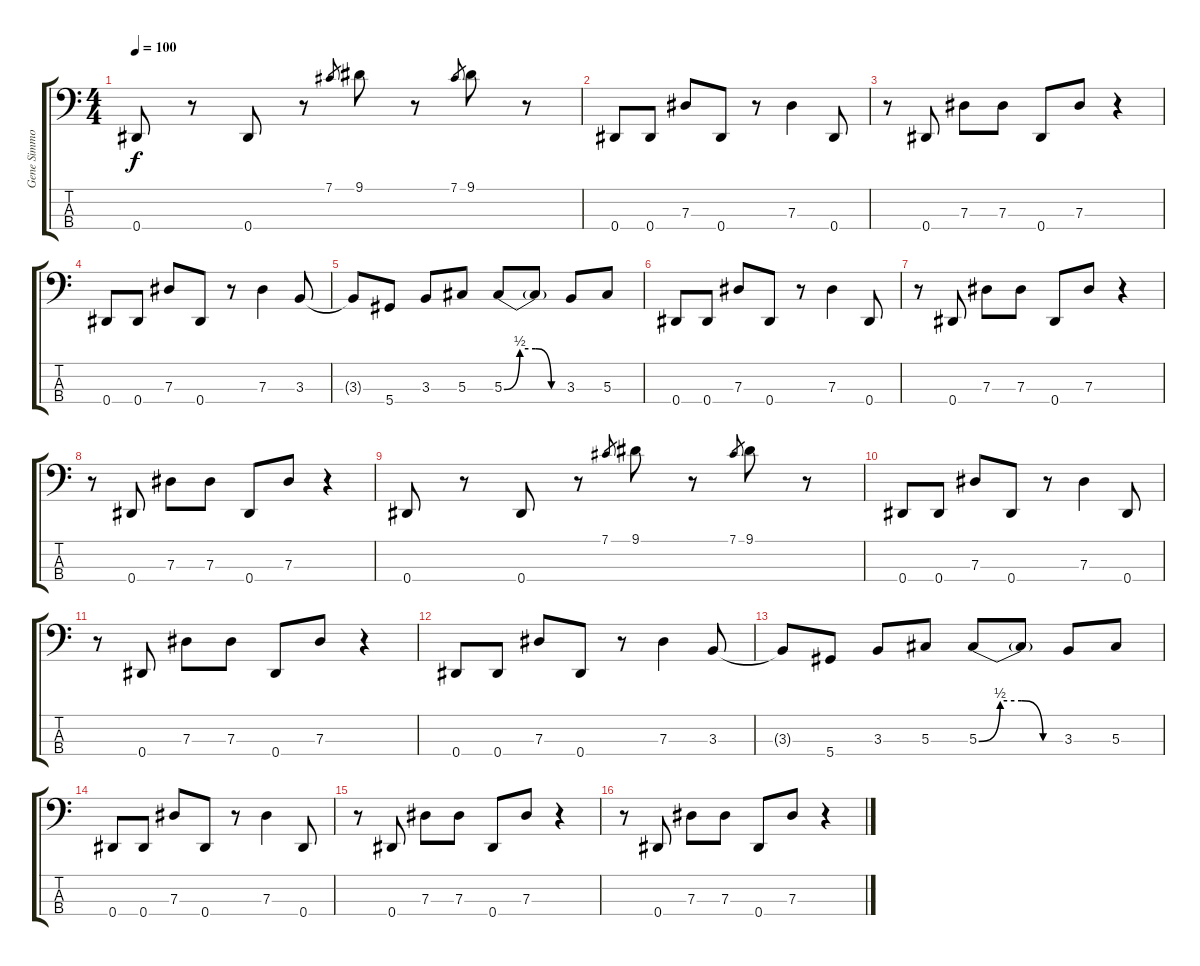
\track ("Gene Simmons" "Gene Simmo") {instrument electricbasspick}
\staff {score tabs}
\tuning (Gb2 Db2 Ab1 Eb1) {hide}
\ts (4 4)
\tempo 100
\clef f4
\ks c
0.4.8{dy f} r.8 0.4.8 r.8 7.1.8{gr} 9.1.8 r.8 7.1.8{gr} 9.1.8 r.8 |
0.4.8 0.4.8 7.3.8 0.4.8 r.8 7.3.4 0.4.8 |
r.8 0.4.8 7.3.8 7.3.8 0.4.8 7.3.8 r.4 |
0.4.8 0.4.8 7.3.8 0.4.8 r.8 7.3.4 3.3.8 |
3.3{t}.8 5.4.8 3.3.8 5.3.8 5.3{be (custom 0 0 15 2 30 2 45 0 60 0)}.8 5.3{t}.8 3.3.8 5.3.8 |
0.4.8 0.4.8 7.3.8 0.4.8 r.8 7.3.4 0.4.8 |
r.8 0.4.8 7.3.8 7.3.8 0.4.8 7.3.8 r.4 |
r.8 0.4.8 7.3.8 7.3.8 0.4.8 7.3.8 r.4 |
0.4.8 r.8 0.4.8 r.8 7.1.8{gr} 9.1.8 r.8 7.1.8{gr} 9.1.8 r.8 |
0.4.8 0.4.8 7.3.8 0.4.8 r.8 7.3.4 0.4.8 |
r.8 0.4.8 7.3.8 7.3.8 0.4.8 7.3.8 r.4 |
0.4.8 0.4.8 7.3.8 0.4.8 r.8 7.3.4 3.3.8 |
3.3{t}.8 5.4.8 3.3.8 5.3.8 5.3{be (custom 0 0 15 2 30 2 45 0 60 0)}.8 5.3{t}.8 3.3.8 5.3.8 |
0.4.8 0.4.8 7.3.8 0.4.8 r.8 7.3.4 0.4.8 |
r.8 0.4.8 7.3.8 7.3.8 0.4.8 7.3.8 r.4 |
r.8 0.4.8 7.3.8 7.3.8 0.4.8 7.3.8 r.4
